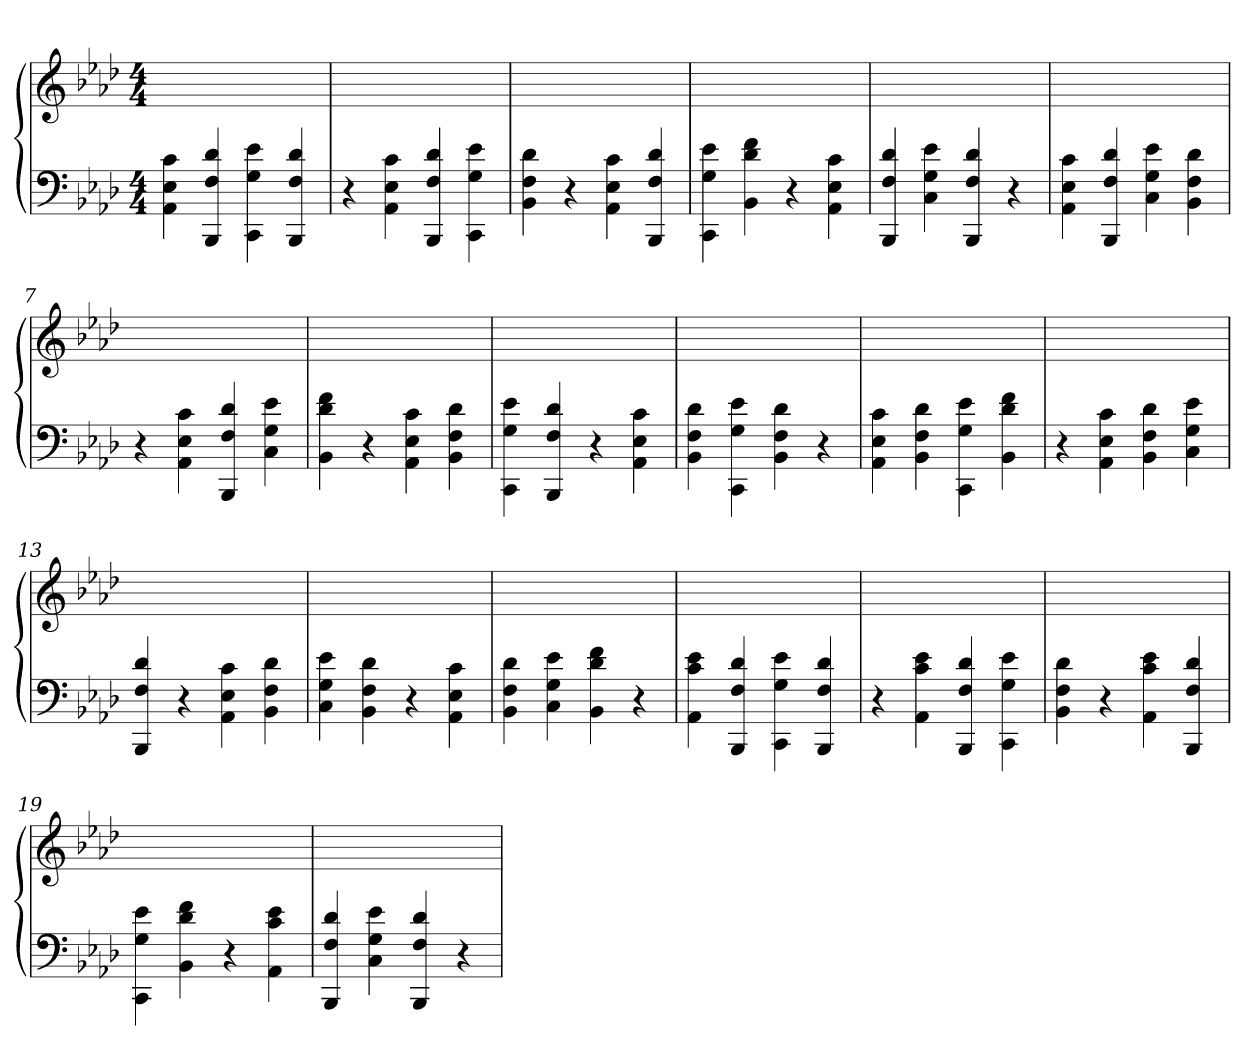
**kern	**kern
*part2	*part1
*staff2	*staff1
*clefF4	*clefG2
*k[b-e-a-d-]	*k[b-e-a-d-]
*A-:	*A-:
*M4/4	*M4/4
*MM60	*MM60
=1	=1
4AA- 4E- 4c	1ryy
4BBB- 4F 4d-	.
4CC 4G 4e-	.
4BBB- 4F 4d-	.
=2	=2
4r	1ryy
4AA- 4E- 4c	.
4BBB- 4F 4d-	.
4CC 4G 4e-	.
=3	=3
4BB- 4F 4d-	1ryy
4r	.
4AA- 4E- 4c	.
4BBB- 4F 4d-	.
=4	=4
4CC 4G 4e-	1ryy
4BB- 4d- 4f	.
4r	.
4AA- 4E- 4c	.
=5	=5
4BBB- 4F 4d-	1ryy
4C 4G 4e-	.
4BBB- 4F 4d-	.
4r	.
=6	=6
4AA- 4E- 4c	1ryy
4BBB- 4F 4d-	.
4C 4G 4e-	.
4BB- 4F 4d-	.
=7	=7
4r	1ryy
4AA- 4E- 4c	.
4BBB- 4F 4d-	.
4C 4G 4e-	.
=8	=8
4BB- 4d- 4f	1ryy
4r	.
4AA- 4E- 4c	.
4BB- 4F 4d-	.
=9	=9
4CC 4G 4e-	1ryy
4BBB- 4F 4d-	.
4r	.
4AA- 4E- 4c	.
=10	=10
4BB- 4F 4d-	1ryy
4CC 4G 4e-	.
4BB- 4F 4d-	.
4r	.
=11	=11
4AA- 4E- 4c	1ryy
4BB- 4F 4d-	.
4CC 4G 4e-	.
4BB- 4d- 4f	.
=12	=12
4r	1ryy
4AA- 4E- 4c	.
4BB- 4F 4d-	.
4C 4G 4e-	.
=13	=13
4BBB- 4F 4d-	1ryy
4r	.
4AA- 4E- 4c	.
4BB- 4F 4d-	.
=14	=14
4C 4G 4e-	1ryy
4BB- 4F 4d-	.
4r	.
4AA- 4E- 4c	.
=15	=15
4BB- 4F 4d-	1ryy
4C 4G 4e-	.
4BB- 4d- 4f	.
4r	.
=16	=16
4AA- 4c 4e-	1ryy
4BBB- 4F 4d-	.
4CC 4G 4e-	.
4BBB- 4F 4d-	.
=17	=17
4r	1ryy
4AA- 4c 4e-	.
4BBB- 4F 4d-	.
4CC 4G 4e-	.
=18	=18
4BB- 4F 4d-	1ryy
4r	.
4AA- 4c 4e-	.
4BBB- 4F 4d-	.
=19	=19
4CC 4G 4e-	1ryy
4BB- 4d- 4f	.
4r	.
4AA- 4c 4e-	.
=20	=20
4BBB- 4F 4d-	1ryy
4C 4G 4e-	.
4BBB- 4F 4d-	.
4r	.
=	=
*-	*-
